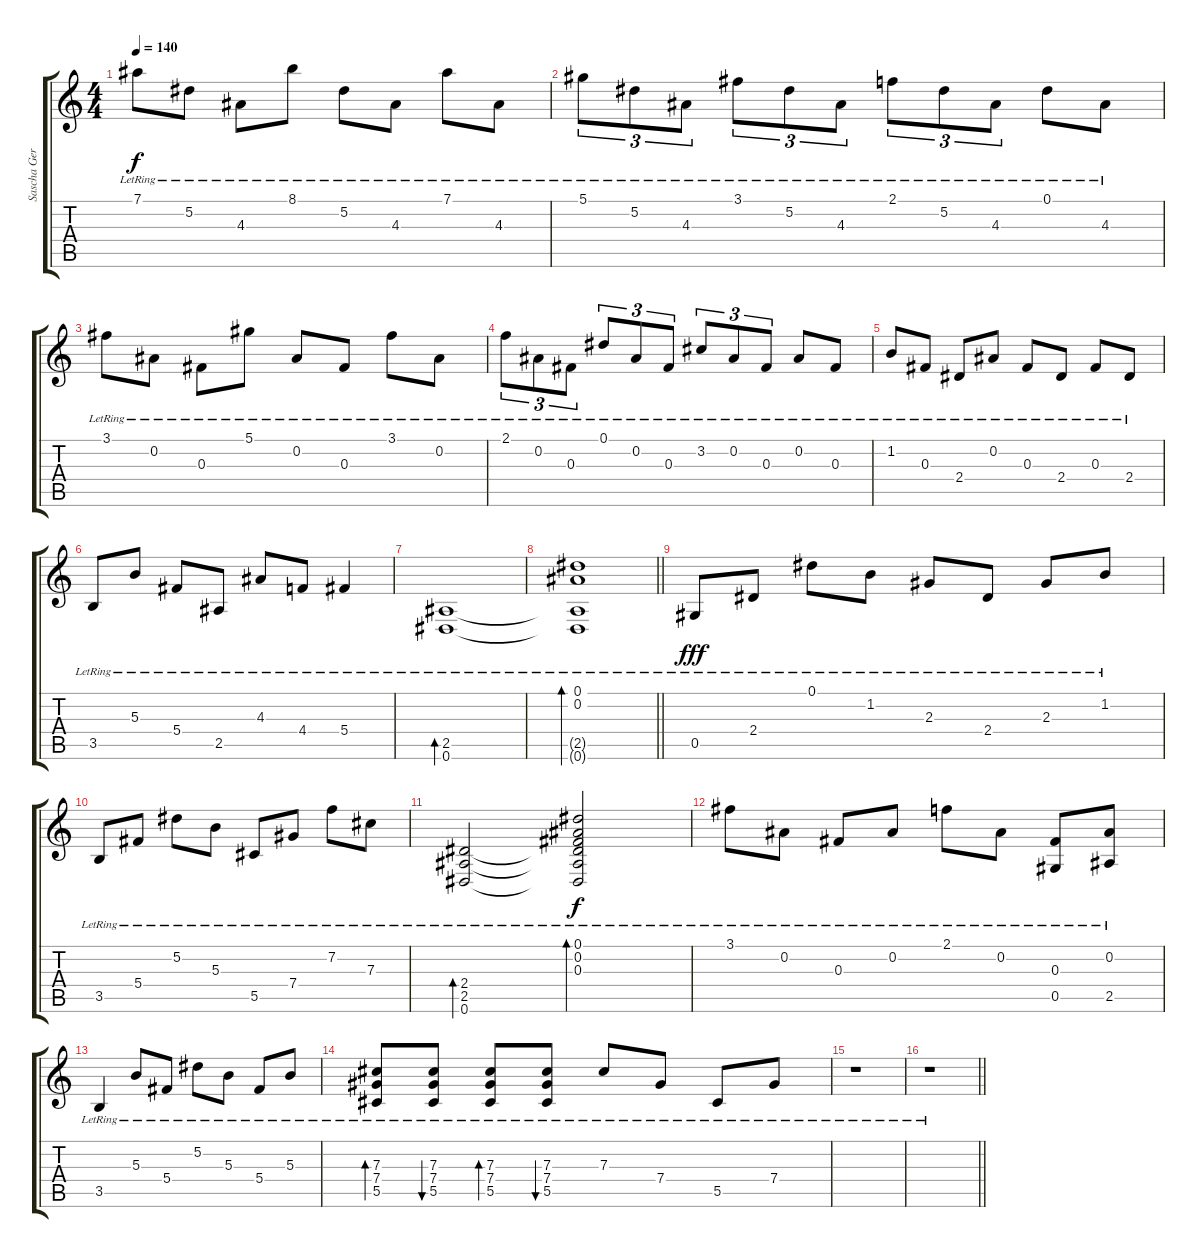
\track ("Sascha Gerstner" "Sascha Ger") {instrument acousticguitarsteel}
\staff {score tabs}
\tuning (Eb4 Bb3 Gb3 Db3 Ab2 Eb2) {hide}
\ts (4 4)
\section ("" "")
\tempo 140
\clef g2
\ks c
7.1{lr}.8{dy f} 5.2{lr}.8 4.3{lr}.8 8.1{lr}.8 5.2{lr}.8 4.3{lr}.8 7.1{lr}.8 4.3{lr}.8 |
5.1{lr}.8{tu (3 2)} 5.2{lr}.8{tu (3 2)} 4.3{lr}.8{tu (3 2)} 3.1{lr}.8{tu (3 2)} 5.2{lr}.8{tu (3 2)} 4.3{lr}.8{tu (3 2)} 2.1{lr}.8{tu (3 2)} 5.2{lr}.8{tu (3 2)} 4.3{lr}.8{tu (3 2)} 0.1{lr}.8 4.3{lr}.8 |
3.1{lr}.8 0.2{lr}.8 0.3{lr}.8 5.1{lr}.8 0.2{lr}.8 0.3{lr}.8 3.1{lr}.8 0.2{lr}.8 |
2.1{lr}.8{tu (3 2)} 0.2{lr}.8{tu (3 2)} 0.3{lr}.8{tu (3 2)} 0.1{lr}.8{tu (3 2)} 0.2{lr}.8{tu (3 2)} 0.3{lr}.8{tu (3 2)} 3.2{lr}.8{tu (3 2)} 0.2{lr}.8{tu (3 2)} 0.3{lr}.8{tu (3 2)} 0.2{lr}.8 0.3{lr}.8 |
1.2{lr}.8 0.3{lr}.8 2.4{lr}.8 0.2{lr}.8 0.3{lr}.8 2.4{lr}.8 0.3{lr}.8 2.4{lr}.8 |
3.5{lr}.8 5.3{lr}.8 5.4{lr}.8 2.5{lr}.8 4.3{lr}.8 4.4{lr}.8 5.4{lr}.4 |
(2.5{lr} 0.6{lr}).1{bd 60} |
\barLineRight lightlight
(0.1{lr} 0.2{lr} 2.5{t} 0.6{t}).1{bd 60} |
\section ("" "")
0.5{lr}.8{dy fff} 2.4{lr}.8 0.1{lr}.8 1.2{lr}.8 2.3{lr}.8 2.4{lr}.8 2.3{lr}.8 1.2{lr}.8 |
3.5{lr}.8 5.4{lr}.8 5.2{lr}.8 5.3{lr}.8 5.5{lr}.8 7.4{lr}.8 7.2{lr}.8 7.3{lr}.8 |
(2.4{lr} 2.5{lr} 0.6{lr}).2{bd 60} (0.1{lr} 0.2{lr} 0.3{lr} 2.4{t} 2.5{t} 0.6{t}).2{bd 60 dy f} |
3.1{lr}.8 0.2{lr}.8 0.3{lr}.8 0.2{lr}.8 2.1{lr}.8 0.2{lr}.8 (0.3{lr} 0.5{lr}).8 (0.2{lr} 2.5{lr}).8 |
3.5{lr}.4 5.3{lr}.8 5.4{lr}.8 5.2{lr}.8 5.3{lr}.8 5.4{lr}.8 5.3{lr}.8 |
(7.3{lr} 7.4{lr} 5.5{lr}).8{bd 60} (7.3{lr} 7.4{lr} 5.5{lr}).8{bu 60} (7.3{lr} 7.4{lr} 5.5{lr}).8{bd 60} (7.3{lr} 7.4{lr} 5.5{lr}).8{bu 60} 7.3{lr}.8 7.4{lr}.8 5.5{lr}.8 7.4{lr}.8 |
r.1 |
\barLineRight lightlight
r.1
